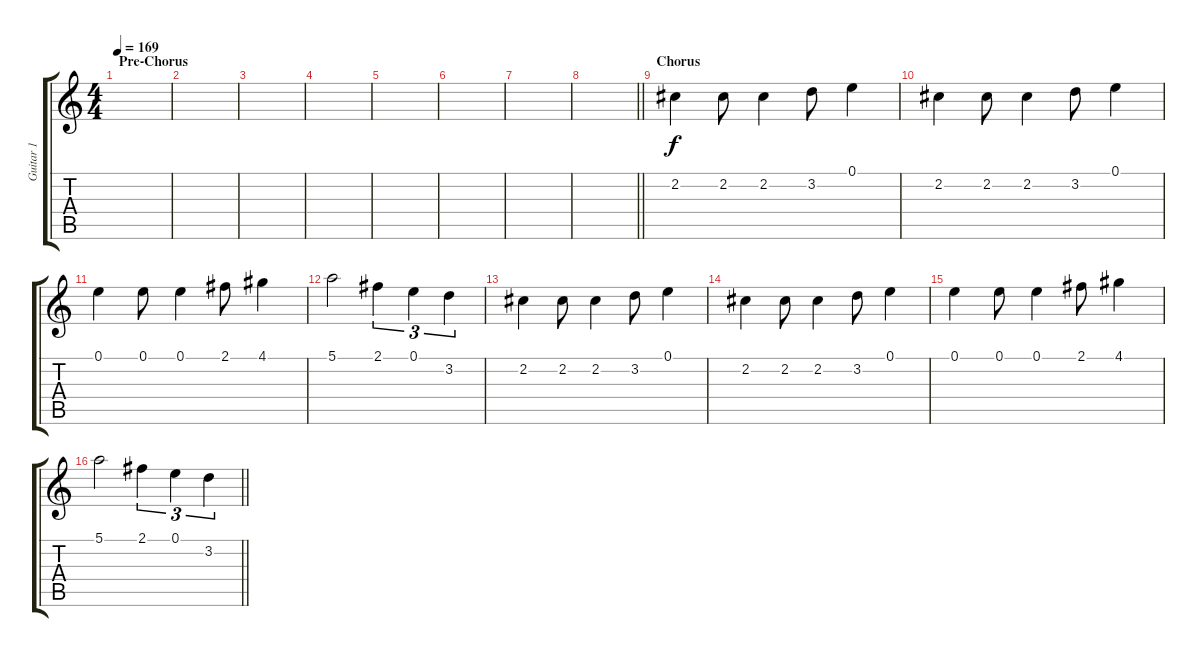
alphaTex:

\track ("Guitar 1" "Guitar 1") {instrument overdrivenguitar}
\staff {score tabs}
\tuning (E4 B3 G3 D3 A2 E2) {hide}
\ts (4 4)
\section ("" "Pre-Chorus")
\tempo 169
\clef g2
\ks c
|
|
|
|
|
|
|
\barLineRight lightlight
|
\section ("" "Chorus")
2.2.4 2.2.8 2.2.4 3.2.8 0.1.4 |
2.2.4 2.2.8 2.2.4 3.2.8 0.1.4 |
0.1.4 0.1.8 0.1.4 2.1.8 4.1.4 |
5.1.2 2.1.4{tu (3 2)} 0.1.4{tu (3 2)} 3.2.4{tu (3 2)} |
2.2.4 2.2.8 2.2.4 3.2.8 0.1.4 |
2.2.4 2.2.8 2.2.4 3.2.8 0.1.4 |
0.1.4 0.1.8 0.1.4 2.1.8 4.1.4 |
\barLineRight lightlight
5.1.2 2.1.4{tu (3 2)} 0.1.4{tu (3 2)} 3.2.4{tu (3 2)}
